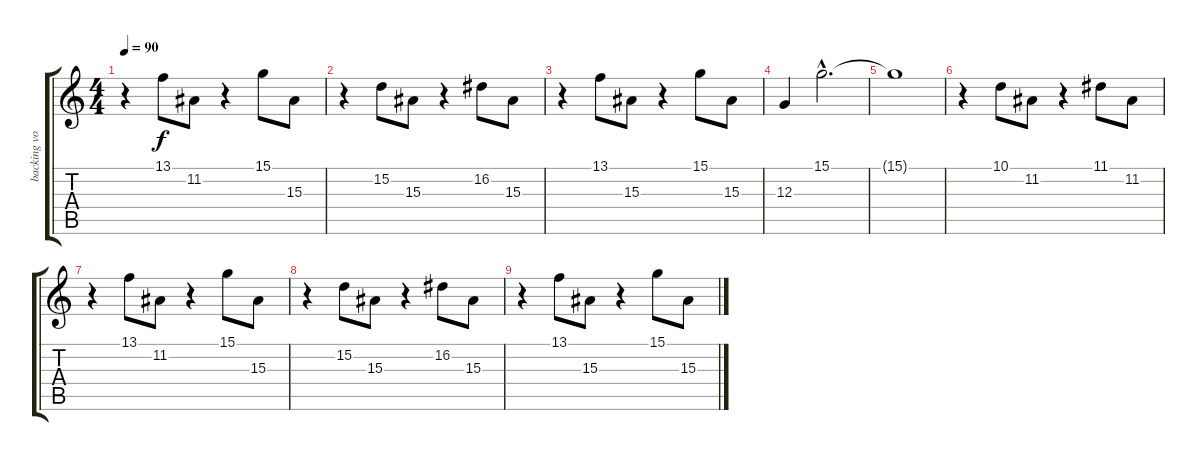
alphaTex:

\track ("backing vocal" "backing vo") {instrument tremolostrings}
\staff {score tabs}
\tuning (E4 B3 G3 D3 A2 E2) {hide}
\ts (4 4)
\tempo 90
\clef g2
\ks c
r.4{dy f} 13.1.8 11.2.8 r.4 15.1.8 15.3.8 |
r.4 15.2.8 15.3.8 r.4 16.2.8 15.3.8 |
r.4 13.1.8 15.3.8 r.4 15.1.8 15.3.8 |
12.3.4 15.1{hac}.2{d} |
15.1{t}.1 |
r.4 10.1.8 11.2.8 r.4 11.1.8 11.2.8 |
r.4 13.1.8 11.2.8 r.4 15.1.8 15.3.8 |
r.4 15.2.8 15.3.8 r.4 16.2.8 15.3.8 |
r.4 13.1.8 15.3.8 r.4 15.1.8 15.3.8
